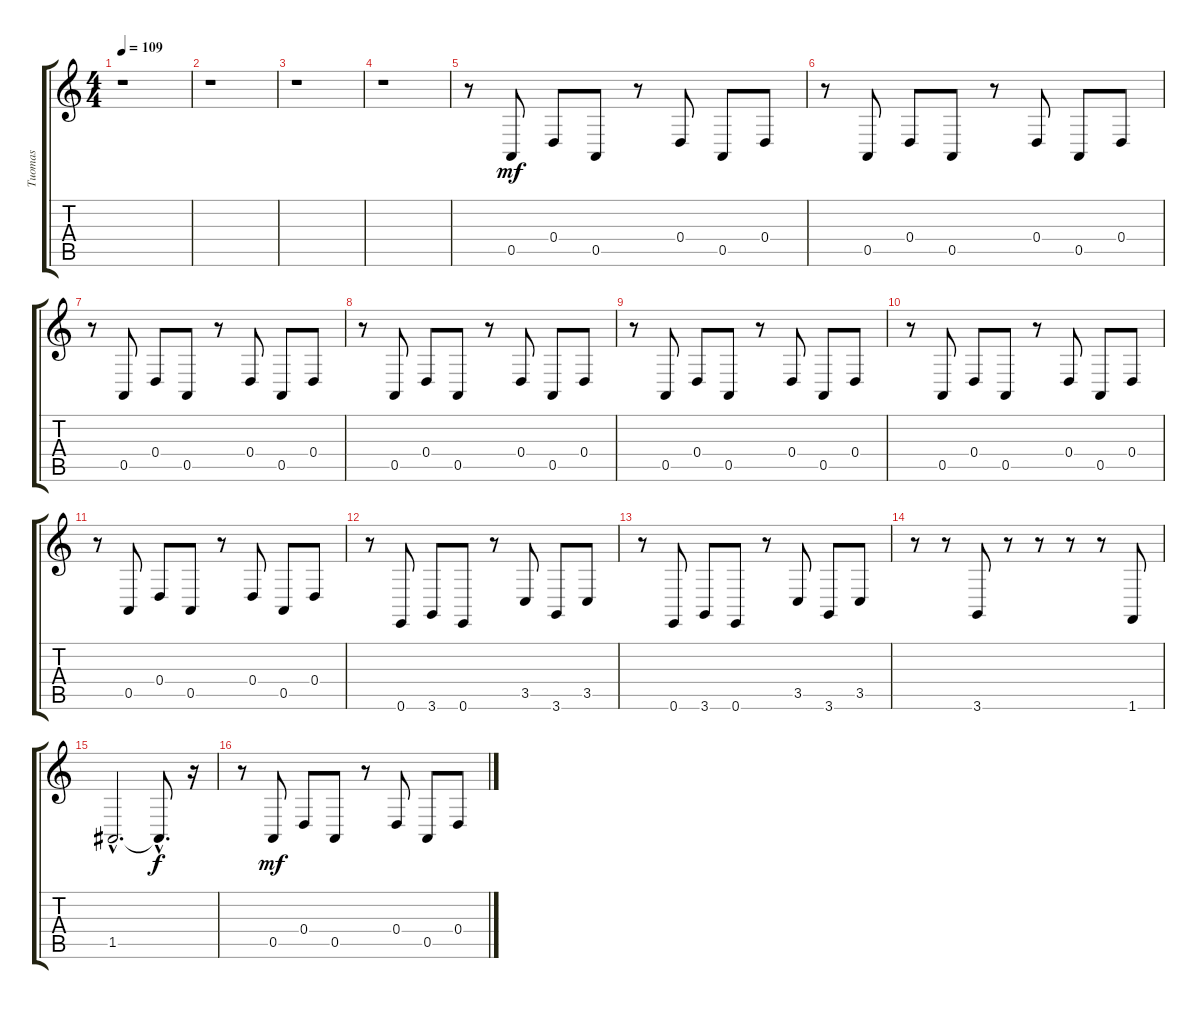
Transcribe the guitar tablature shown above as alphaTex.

\track ("Tuomas" "Tuomas") {instrument acousticgrandpiano}
\staff {score tabs}
\tuning (E4 B3 G3 D3 A2 E2) {hide}
\ts (4 4)
\tempo 109
\clef g2
\ks c
r.1{dy mf instrument acousticgrandpiano} |
r.1 |
r.1 |
r.1 |
r.8 0.5.8 0.4.8 0.5.8 r.8 0.4.8 0.5.8 0.4.8 |
r.8 0.5.8 0.4.8 0.5.8 r.8 0.4.8 0.5.8 0.4.8 |
r.8 0.5.8 0.4.8 0.5.8 r.8 0.4.8 0.5.8 0.4.8 |
r.8 0.5.8 0.4.8 0.5.8 r.8 0.4.8 0.5.8 0.4.8 |
r.8 0.5.8 0.4.8 0.5.8 r.8 0.4.8 0.5.8 0.4.8 |
r.8 0.5.8 0.4.8 0.5.8 r.8 0.4.8 0.5.8 0.4.8 |
r.8 0.5.8 0.4.8 0.5.8 r.8 0.4.8 0.5.8 0.4.8 |
r.8 0.6.8 3.6.8 0.6.8 r.8 3.5.8 3.6.8 3.5.8 |
r.8 0.6.8 3.6.8 0.6.8 r.8 3.5.8 3.6.8 3.5.8 |
r.8 r.8 3.6.8 r.8 r.8 r.8 r.8 1.6.8 |
1.5{hac}.2{d} 1.5{hac t}.8{d dy f} r.16 |
r.8 0.5.8{dy mf} 0.4.8 0.5.8 r.8 0.4.8 0.5.8 0.4.8
